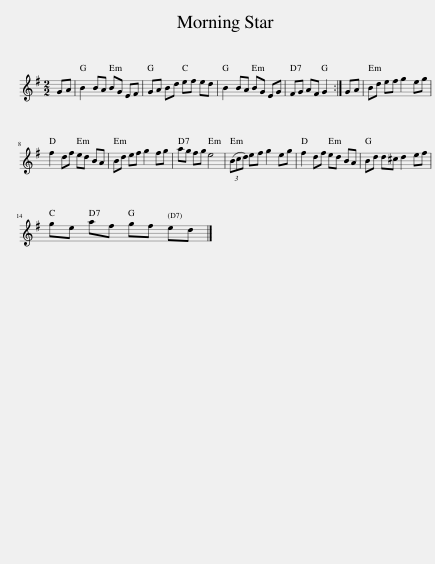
X:1
L:1/8
M:2/2
I:linebreak $
K:G
V:1 treble
V:1
 GA | B2 BA BG EF | GA Bd ef ed | B2 BA BG EG | FG AF G2 :| %5
 GA | Bd ef g2 eg |$ f2 df ed BA | Bd ef g2 fg | ag fg e4 | %10
 (3(Bcd) ef g2 eg | f2 df ed BA | Bd d^c d2 ef |$ ge af gf ed |] %14
